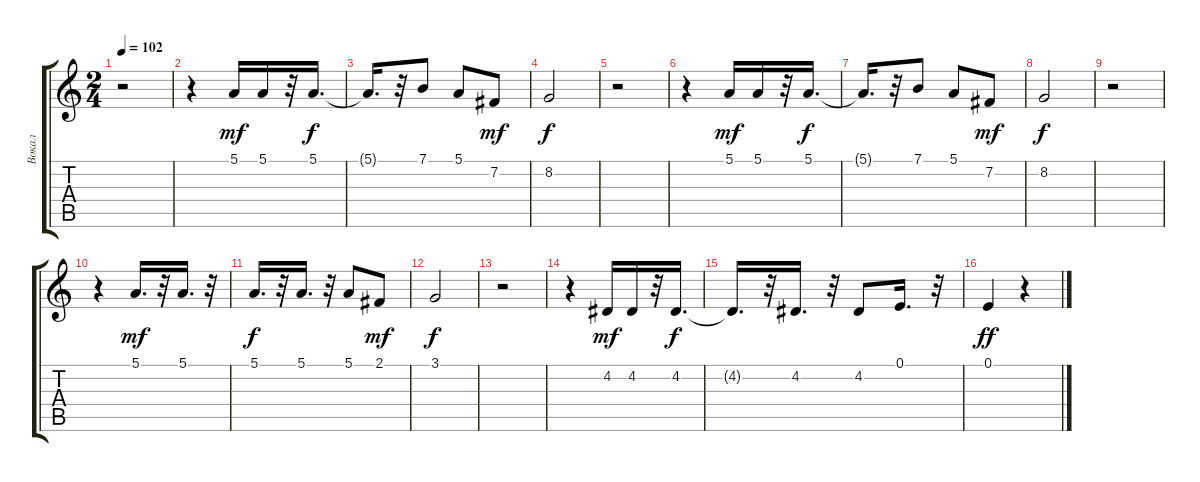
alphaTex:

\track ("Вокал" "Вокал") {instrument flute}
\staff {score tabs}
\tuning (E4 B3 G3 D3 A2 E2) {hide}
\ts (2 4)
\tempo 102
\clef g2
\ks c
r.2{dy f} |
r.4 5.1.16{dy mf volume 16} 5.1.16 r.32 5.1.16{d dy f} |
5.1{t}.16{d} r.32 7.1.8 5.1.8 7.2.8{dy mf} |
8.2.2{dy f} |
r.2 |
r.4 5.1.16{dy mf volume 16} 5.1.16 r.32 5.1.16{d dy f} |
5.1{t}.16{d} r.32 7.1.8 5.1.8 7.2.8{dy mf} |
8.2.2{dy f} |
r.2 |
r.4 5.1.16{d dy mf volume 16} r.32 5.1.16{d} r.32 |
5.1.16{d dy f} r.32 5.1.16{d} r.32 5.1.8 2.1.8{dy mf} |
3.1.2{dy f} |
r.2 |
r.4 4.2.16{dy mf volume 16} 4.2.16 r.32 4.2.16{d dy f} |
4.2{t}.16{d} r.32 4.2.16{d} r.32 4.2.8 0.1.16{d} r.32 |
0.1.4{dy ff} r.4
